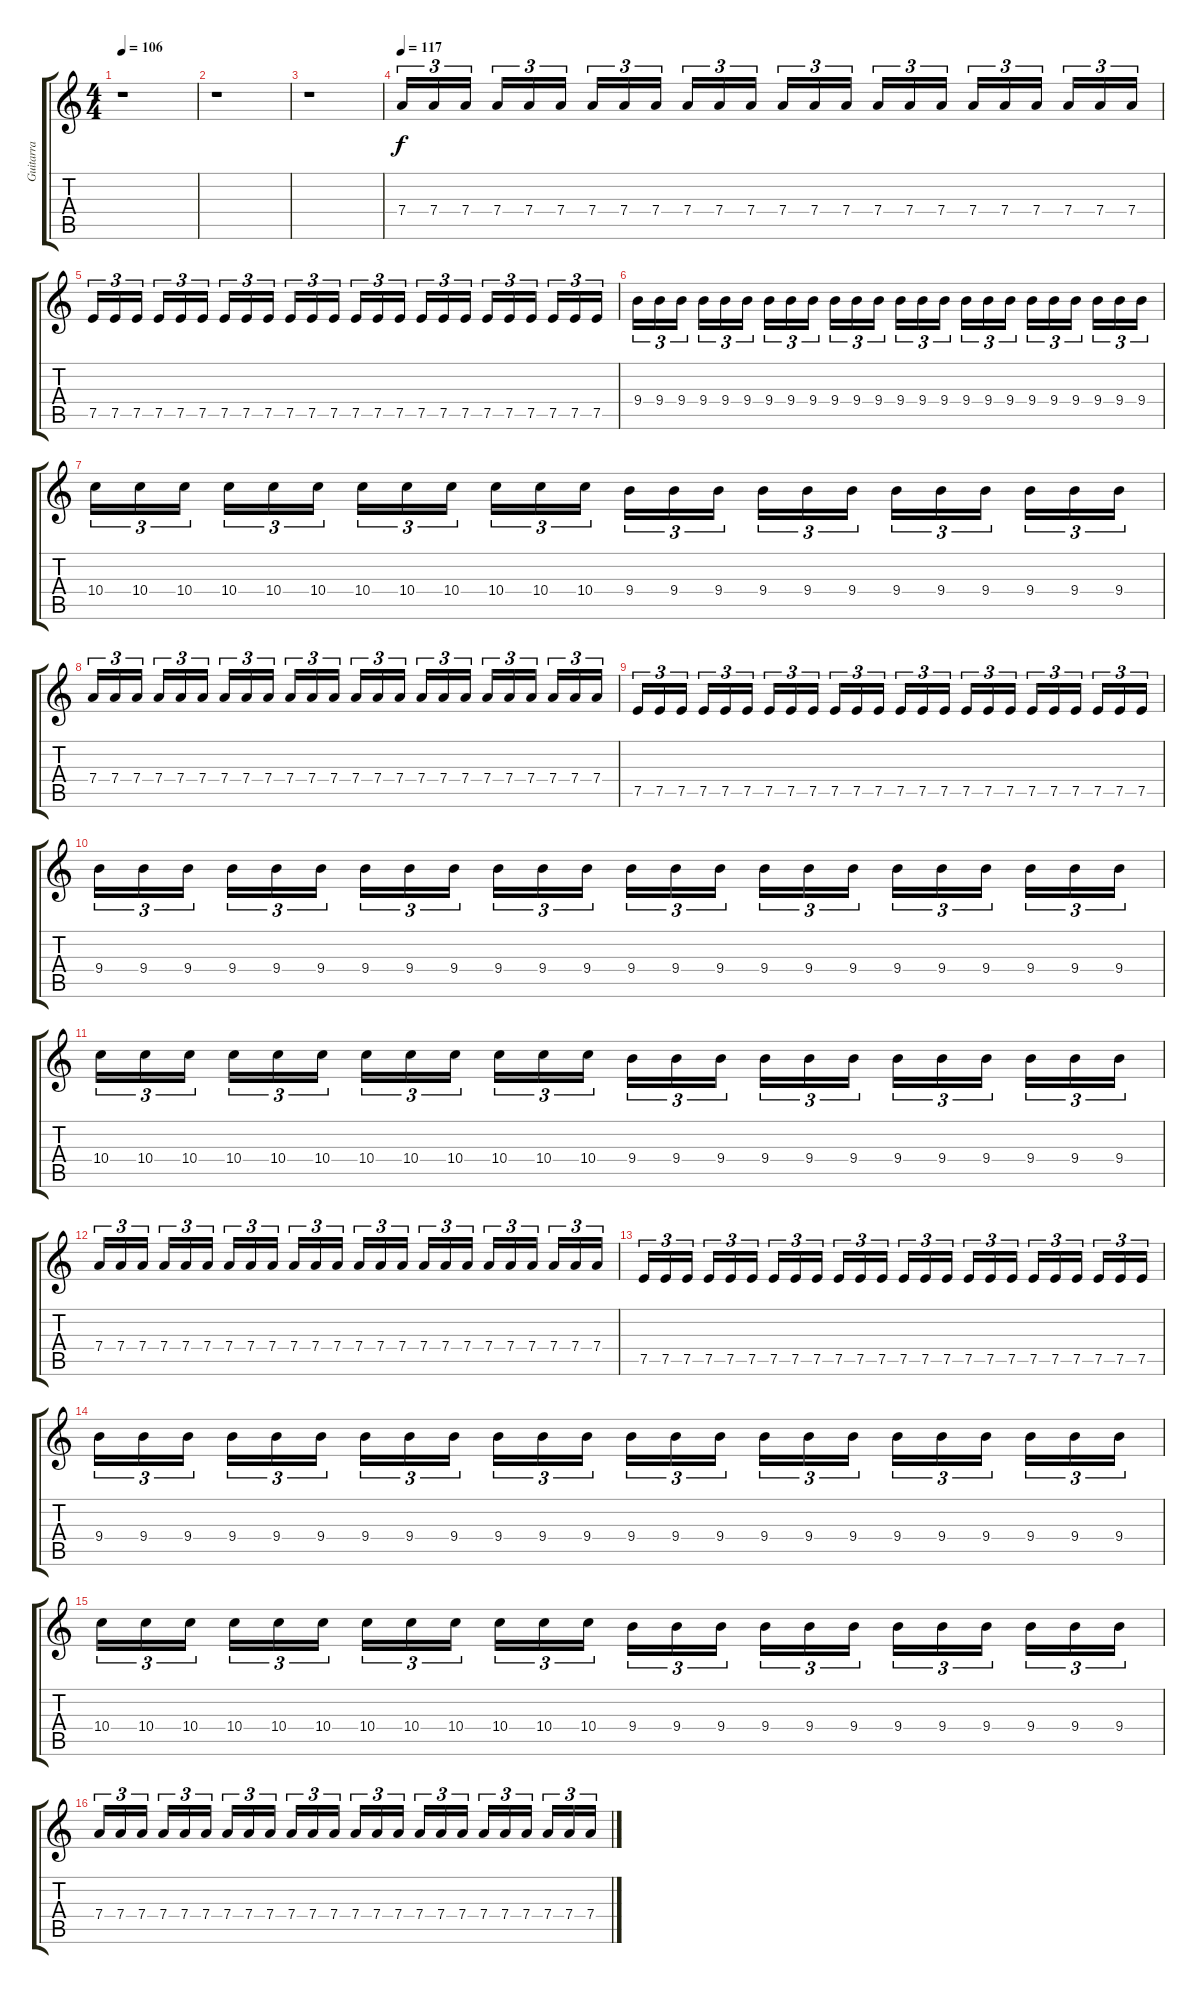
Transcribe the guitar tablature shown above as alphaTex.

\track ("Guitarra" "Guitarra") {instrument distortionguitar}
\staff {score tabs}
\tuning (E4 B3 G3 D3 A2 E2) {hide}
\ts (4 4)
\tempo 106
\clef g2
\ks c
r.1{dy f} |
r.1 |
r.1{volume 16} |
\tempo 117
7.4.16{tu (3 2)} 7.4.16{tu (3 2)} 7.4.16{tu (3 2)} 7.4.16{tu (3 2)} 7.4.16{tu (3 2)} 7.4.16{tu (3 2)} 7.4.16{tu (3 2)} 7.4.16{tu (3 2)} 7.4.16{tu (3 2)} 7.4.16{tu (3 2)} 7.4.16{tu (3 2)} 7.4.16{tu (3 2)} 7.4.16{tu (3 2)} 7.4.16{tu (3 2)} 7.4.16{tu (3 2)} 7.4.16{tu (3 2)} 7.4.16{tu (3 2)} 7.4.16{tu (3 2)} 7.4.16{tu (3 2)} 7.4.16{tu (3 2)} 7.4.16{tu (3 2)} 7.4.16{tu (3 2)} 7.4.16{tu (3 2)} 7.4.16{tu (3 2)} |
7.5.16{tu (3 2)} 7.5.16{tu (3 2)} 7.5.16{tu (3 2)} 7.5.16{tu (3 2)} 7.5.16{tu (3 2)} 7.5.16{tu (3 2)} 7.5.16{tu (3 2)} 7.5.16{tu (3 2)} 7.5.16{tu (3 2)} 7.5.16{tu (3 2)} 7.5.16{tu (3 2)} 7.5.16{tu (3 2)} 7.5.16{tu (3 2)} 7.5.16{tu (3 2)} 7.5.16{tu (3 2)} 7.5.16{tu (3 2)} 7.5.16{tu (3 2)} 7.5.16{tu (3 2)} 7.5.16{tu (3 2)} 7.5.16{tu (3 2)} 7.5.16{tu (3 2)} 7.5.16{tu (3 2)} 7.5.16{tu (3 2)} 7.5.16{tu (3 2)} |
9.4.16{tu (3 2)} 9.4.16{tu (3 2)} 9.4.16{tu (3 2)} 9.4.16{tu (3 2)} 9.4.16{tu (3 2)} 9.4.16{tu (3 2)} 9.4.16{tu (3 2)} 9.4.16{tu (3 2)} 9.4.16{tu (3 2)} 9.4.16{tu (3 2)} 9.4.16{tu (3 2)} 9.4.16{tu (3 2)} 9.4.16{tu (3 2)} 9.4.16{tu (3 2)} 9.4.16{tu (3 2)} 9.4.16{tu (3 2)} 9.4.16{tu (3 2)} 9.4.16{tu (3 2)} 9.4.16{tu (3 2)} 9.4.16{tu (3 2)} 9.4.16{tu (3 2)} 9.4.16{tu (3 2)} 9.4.16{tu (3 2)} 9.4.16{tu (3 2)} |
10.4.16{tu (3 2)} 10.4.16{tu (3 2)} 10.4.16{tu (3 2)} 10.4.16{tu (3 2)} 10.4.16{tu (3 2)} 10.4.16{tu (3 2)} 10.4.16{tu (3 2)} 10.4.16{tu (3 2)} 10.4.16{tu (3 2)} 10.4.16{tu (3 2)} 10.4.16{tu (3 2)} 10.4.16{tu (3 2)} 9.4.16{tu (3 2)} 9.4.16{tu (3 2)} 9.4.16{tu (3 2)} 9.4.16{tu (3 2)} 9.4.16{tu (3 2)} 9.4.16{tu (3 2)} 9.4.16{tu (3 2)} 9.4.16{tu (3 2)} 9.4.16{tu (3 2)} 9.4.16{tu (3 2)} 9.4.16{tu (3 2)} 9.4.16{tu (3 2)} |
7.4.16{tu (3 2)} 7.4.16{tu (3 2)} 7.4.16{tu (3 2)} 7.4.16{tu (3 2)} 7.4.16{tu (3 2)} 7.4.16{tu (3 2)} 7.4.16{tu (3 2)} 7.4.16{tu (3 2)} 7.4.16{tu (3 2)} 7.4.16{tu (3 2)} 7.4.16{tu (3 2)} 7.4.16{tu (3 2)} 7.4.16{tu (3 2)} 7.4.16{tu (3 2)} 7.4.16{tu (3 2)} 7.4.16{tu (3 2)} 7.4.16{tu (3 2)} 7.4.16{tu (3 2)} 7.4.16{tu (3 2)} 7.4.16{tu (3 2)} 7.4.16{tu (3 2)} 7.4.16{tu (3 2)} 7.4.16{tu (3 2)} 7.4.16{tu (3 2)} |
7.5.16{tu (3 2)} 7.5.16{tu (3 2)} 7.5.16{tu (3 2)} 7.5.16{tu (3 2)} 7.5.16{tu (3 2)} 7.5.16{tu (3 2)} 7.5.16{tu (3 2)} 7.5.16{tu (3 2)} 7.5.16{tu (3 2)} 7.5.16{tu (3 2)} 7.5.16{tu (3 2)} 7.5.16{tu (3 2)} 7.5.16{tu (3 2)} 7.5.16{tu (3 2)} 7.5.16{tu (3 2)} 7.5.16{tu (3 2)} 7.5.16{tu (3 2)} 7.5.16{tu (3 2)} 7.5.16{tu (3 2)} 7.5.16{tu (3 2)} 7.5.16{tu (3 2)} 7.5.16{tu (3 2)} 7.5.16{tu (3 2)} 7.5.16{tu (3 2)} |
9.4.16{tu (3 2)} 9.4.16{tu (3 2)} 9.4.16{tu (3 2)} 9.4.16{tu (3 2)} 9.4.16{tu (3 2)} 9.4.16{tu (3 2)} 9.4.16{tu (3 2)} 9.4.16{tu (3 2)} 9.4.16{tu (3 2)} 9.4.16{tu (3 2)} 9.4.16{tu (3 2)} 9.4.16{tu (3 2)} 9.4.16{tu (3 2)} 9.4.16{tu (3 2)} 9.4.16{tu (3 2)} 9.4.16{tu (3 2)} 9.4.16{tu (3 2)} 9.4.16{tu (3 2)} 9.4.16{tu (3 2)} 9.4.16{tu (3 2)} 9.4.16{tu (3 2)} 9.4.16{tu (3 2)} 9.4.16{tu (3 2)} 9.4.16{tu (3 2)} |
10.4.16{tu (3 2)} 10.4.16{tu (3 2)} 10.4.16{tu (3 2)} 10.4.16{tu (3 2)} 10.4.16{tu (3 2)} 10.4.16{tu (3 2)} 10.4.16{tu (3 2)} 10.4.16{tu (3 2)} 10.4.16{tu (3 2)} 10.4.16{tu (3 2)} 10.4.16{tu (3 2)} 10.4.16{tu (3 2)} 9.4.16{tu (3 2)} 9.4.16{tu (3 2)} 9.4.16{tu (3 2)} 9.4.16{tu (3 2)} 9.4.16{tu (3 2)} 9.4.16{tu (3 2)} 9.4.16{tu (3 2)} 9.4.16{tu (3 2)} 9.4.16{tu (3 2)} 9.4.16{tu (3 2)} 9.4.16{tu (3 2)} 9.4.16{tu (3 2)} |
7.4.16{tu (3 2)} 7.4.16{tu (3 2)} 7.4.16{tu (3 2)} 7.4.16{tu (3 2)} 7.4.16{tu (3 2)} 7.4.16{tu (3 2)} 7.4.16{tu (3 2)} 7.4.16{tu (3 2)} 7.4.16{tu (3 2)} 7.4.16{tu (3 2)} 7.4.16{tu (3 2)} 7.4.16{tu (3 2)} 7.4.16{tu (3 2)} 7.4.16{tu (3 2)} 7.4.16{tu (3 2)} 7.4.16{tu (3 2)} 7.4.16{tu (3 2)} 7.4.16{tu (3 2)} 7.4.16{tu (3 2)} 7.4.16{tu (3 2)} 7.4.16{tu (3 2)} 7.4.16{tu (3 2)} 7.4.16{tu (3 2)} 7.4.16{tu (3 2)} |
7.5.16{tu (3 2)} 7.5.16{tu (3 2)} 7.5.16{tu (3 2)} 7.5.16{tu (3 2)} 7.5.16{tu (3 2)} 7.5.16{tu (3 2)} 7.5.16{tu (3 2)} 7.5.16{tu (3 2)} 7.5.16{tu (3 2)} 7.5.16{tu (3 2)} 7.5.16{tu (3 2)} 7.5.16{tu (3 2)} 7.5.16{tu (3 2)} 7.5.16{tu (3 2)} 7.5.16{tu (3 2)} 7.5.16{tu (3 2)} 7.5.16{tu (3 2)} 7.5.16{tu (3 2)} 7.5.16{tu (3 2)} 7.5.16{tu (3 2)} 7.5.16{tu (3 2)} 7.5.16{tu (3 2)} 7.5.16{tu (3 2)} 7.5.16{tu (3 2)} |
9.4.16{tu (3 2)} 9.4.16{tu (3 2)} 9.4.16{tu (3 2)} 9.4.16{tu (3 2)} 9.4.16{tu (3 2)} 9.4.16{tu (3 2)} 9.4.16{tu (3 2)} 9.4.16{tu (3 2)} 9.4.16{tu (3 2)} 9.4.16{tu (3 2)} 9.4.16{tu (3 2)} 9.4.16{tu (3 2)} 9.4.16{tu (3 2)} 9.4.16{tu (3 2)} 9.4.16{tu (3 2)} 9.4.16{tu (3 2)} 9.4.16{tu (3 2)} 9.4.16{tu (3 2)} 9.4.16{tu (3 2)} 9.4.16{tu (3 2)} 9.4.16{tu (3 2)} 9.4.16{tu (3 2)} 9.4.16{tu (3 2)} 9.4.16{tu (3 2)} |
10.4.16{tu (3 2)} 10.4.16{tu (3 2)} 10.4.16{tu (3 2)} 10.4.16{tu (3 2)} 10.4.16{tu (3 2)} 10.4.16{tu (3 2)} 10.4.16{tu (3 2)} 10.4.16{tu (3 2)} 10.4.16{tu (3 2)} 10.4.16{tu (3 2)} 10.4.16{tu (3 2)} 10.4.16{tu (3 2)} 9.4.16{tu (3 2)} 9.4.16{tu (3 2)} 9.4.16{tu (3 2)} 9.4.16{tu (3 2)} 9.4.16{tu (3 2)} 9.4.16{tu (3 2)} 9.4.16{tu (3 2)} 9.4.16{tu (3 2)} 9.4.16{tu (3 2)} 9.4.16{tu (3 2)} 9.4.16{tu (3 2)} 9.4.16{tu (3 2)} |
7.4.16{tu (3 2)} 7.4.16{tu (3 2)} 7.4.16{tu (3 2)} 7.4.16{tu (3 2)} 7.4.16{tu (3 2)} 7.4.16{tu (3 2)} 7.4.16{tu (3 2)} 7.4.16{tu (3 2)} 7.4.16{tu (3 2)} 7.4.16{tu (3 2)} 7.4.16{tu (3 2)} 7.4.16{tu (3 2)} 7.4.16{tu (3 2)} 7.4.16{tu (3 2)} 7.4.16{tu (3 2)} 7.4.16{tu (3 2)} 7.4.16{tu (3 2)} 7.4.16{tu (3 2)} 7.4.16{tu (3 2)} 7.4.16{tu (3 2)} 7.4.16{tu (3 2)} 7.4.16{tu (3 2)} 7.4.16{tu (3 2)} 7.4.16{tu (3 2)}
